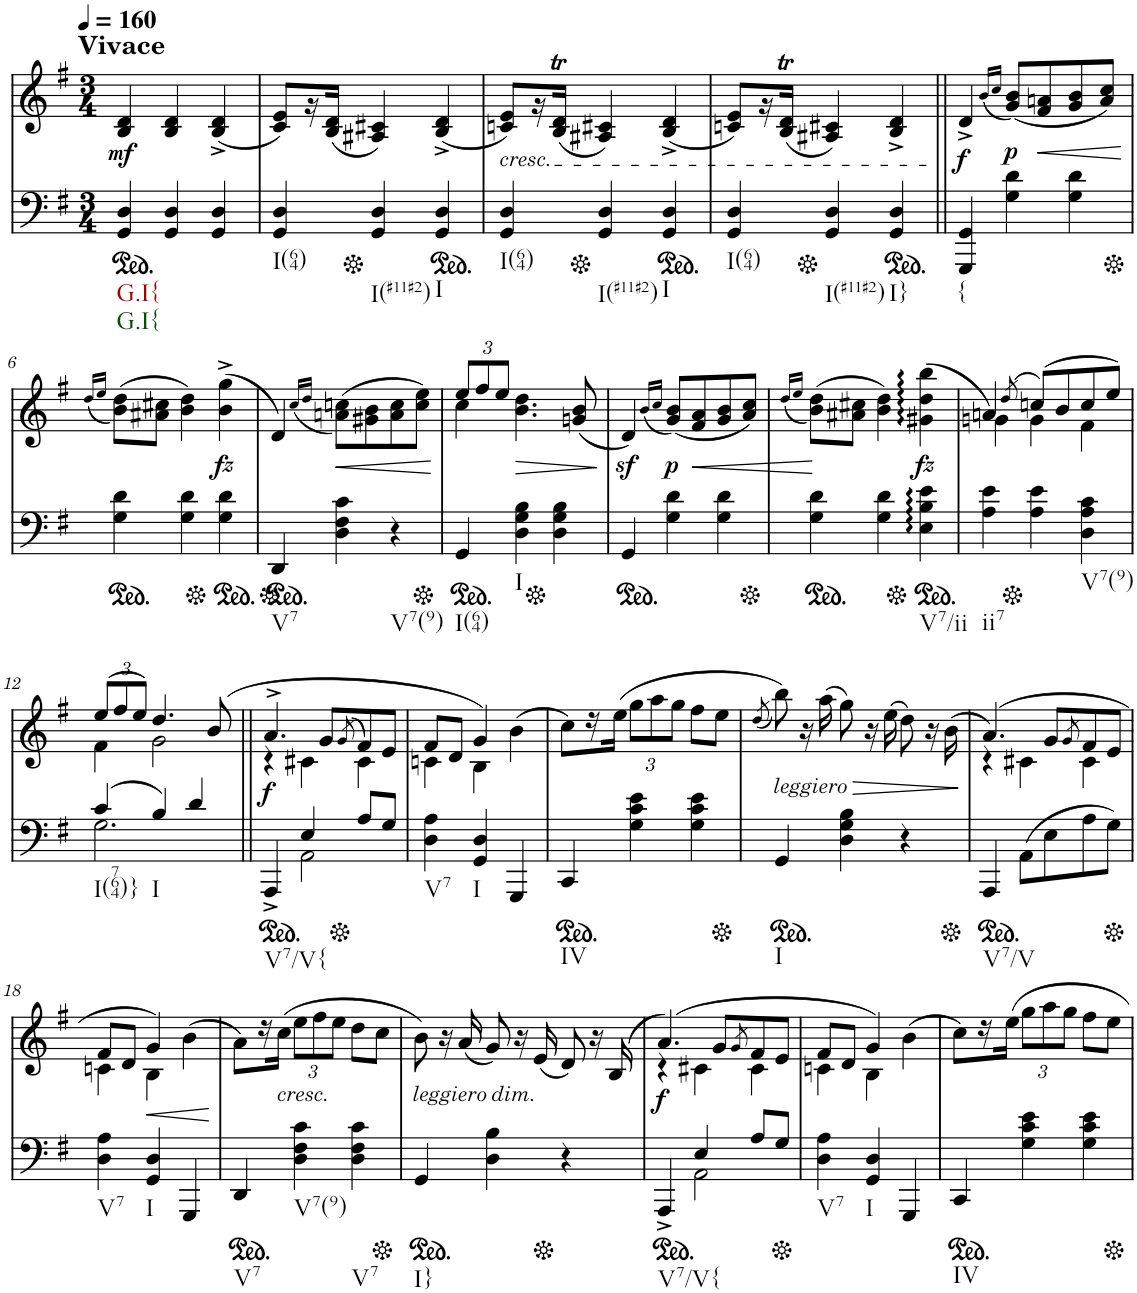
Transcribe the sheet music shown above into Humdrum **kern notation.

**kern	**kern	**dynam
*part2	*part1	*part1
*staff2	*staff1	*staff1
*I"Piano	*I"Piano	*
*I'Pno	*I'Pno	*
*clefF4	*clefG2	*
*k[f#]	*k[f#]	*
*G:	*G:	*
*M3/4	*M3/4	*
*ped	*	*
*MM160	*MM160	*
=1	=1	=1
!	!LO:TX:a:B:t=Vivace	!
!LO:TX:b:t=G.I{	!	!
!LO:TX:b:t=G.I{	!	!
!	!	!LO:DY:b
4GG/ 4D/	4B/ 4d/	mf
4GG/ 4D/	4B/ 4d/	.
4GG/ 4D/	(4B/^ 4d/^	.
=2	=2	=2
!LO:TX:b:t=I(64)	!	!
4GG/ 4D/	8c/ 8e/L)	.
.	16r	.
.	(16B/ 16d/JJ	.
*Xped	*	*
!LO:TX:b:t=I(#11#2)	!	!
4GG/ 4D/	4A#X/ 4c#X/)	.
*ped	*	*
!LO:TX:b:t=I	!	!
4GG/ 4D/	(4B/^ 4d/^	.
=3	=3	=3
!	!LO:TX:b:i:t=cresc.	!
!LO:TX:b:t=I(64)	!	!
4GG/ 4D/	8cn/ 8e/L)	.
.	16r	.
.	(16B/T 16d/TJJ	.
*Xped	*	*
!LO:TX:b:t=I(#11#2)	!	!
4GG/ 4D/	4A#X/ 4c#X/)	.
*ped	*	*
!LO:TX:b:t=I	!	!
4GG/ 4D/	(4B/^ 4d/^	.
=4	=4	=4
!LO:TX:b:t=I(64)	!	!
4GG/ 4D/	8cn/ 8e/L)	.
.	16r	.
.	(16B/T 16d/TJJ	.
*Xped	*	*
!LO:TX:b:t=I(#11#2)	!	!
4GG/ 4D/	4A#X/ 4c#X/)	.
*ped	*	*
!LO:TX:b:t=I}	!	!
4GG/ 4D/	4B/^ 4d/^	.
=5||	=5||	=5||
!LO:TX:b:t={	!	!
!	!	!LO:DY:b
4GGG/ 4GG/	4d^/	f
.	(16qb/LL	.
.	16qcc/JJ	.
!	!	!LO:DY:b
4G\ 4d\	(8g/ 8b/L)	p
!	!	!LO:HP:b
.	8f#/ 8an/	<
4G\ 4d\	8g/ 8b/	.
.	8a/ 8cc/J)	.
.	.	[
!!LO:LB:g=z
=6	=6	=6
.	(16qdd/LL	.
.	16qee/JJ	.
*Xped	*	*
*ped	*	*
4G\ 4d\	(8b\ 8dd\L)	.
.	8a#X\ 8cc#X\J	.
4G\ 4d\	4b\ 4dd\)	.
*Xped	*	*
*ped	*	*
!	!	!LO:DY:b
4G\ 4d\	(4b\^ 4gg\^	fz
=7	=7	=7
*Xped	*	*
*ped	*	*
!LO:TX:b:t=V7	!	!
4DD/	4d/)	.
.	(16qcc/LL	.
.	16qdd/JJ	.
4D\ 4F#\ 4c\	(8an\ 8ccn\L)	.
.	8g#X\ 8b\	.
!LO:TX:b:t=V7(9)	!	!
4r	8a\ 8cc\	.
.	8cc\ 8ee\J)	.
=8	=8	=8
*Xped	*	*
*ped	*	*
*	*Xbrackettup	*
*	*^	*
!LO:TX:b:t=I(64)	!	!	!
4GG/	12ee/L	4cc\	.
.	12ff#/	.	.
.	12ee/J	.	.
!LO:TX:b:t=I	!	!	!
!	!	!	!LO:HP:b
4D\ 4G\ 4B\	2ryy	4.b\ 4.dd\	>
*Xped	*	*	*
4D\ 4G\ 4B\	.	.	.
.	.	(8gn/ 8b/	.
*	*v	*v	*
.	.	]
=9	=9	=9
*ped	*	*
4GG/	4dz</)	.
.	(16qb/LL	.
.	16qcc/JJ	.
!	!	!LO:DY:b
4G\ 4d\	(8g/ 8b/L)	p
!	!	!LO:HP:b
.	8f#/ 8a/	<
4G\ 4d\	8g/ 8b/	.
.	8a/ 8cc/J)	.
=10	=10	=10
.	(16qdd/LL	.
.	16qee/JJ	.
*Xped	*	*
*ped	*	*
4G\ 4d\	(8b\ 8dd\L)	.
.	8a#X\ 8cc#X\J	[
4G\ 4d\	4b\ 4dd\)	.
*Xped	*	*
*ped	*	*
!LO:TX:b:t=V7/ii	!	!
!	!	!LO:DY:b
4E\ 4B\ 4e\	(4g#X\ 4dd\ 4bb\	fz
=11	=11	=11
*	*^	*
!LO:TX:b:t=ii7	!	!	!
4A\ 4e\	4an/)	4gn\	.
.	(8qdd/	.	.
*Xped	*	*	*
4A\ 4e\	(8ccn/L)	4g\	.
.	8b/	.	.
!LO:TX:b:t=V7(9)	!	!	!
4D\ 4A\ 4c\	8cc/	4f#\	.
.	8ee/J)	.	.
!!LO:LB:g=z	!!
=12	=12	=12	=12
*^	*	*	*
!LO:TX:b:t=I(764)}	!	!	!	!
(4c/	2.G\	(12ee/L	4f#\	.
.	.	12ff#/	.	.
.	.	12ee/J)	.	.
!LO:TX:b:t=I	!	!	!	!
4B/)	.	4.dd/	2g\	.
4d/	.	.	.	.
.	.	(8b/	.	.
=13||	=13||	=13||	=13||	=13||
*ped	*	*	*	*
!LO:TX:b:t=V7/V{	!	!	!	!
!	!	!	!	!LO:DY:b
4AAA^/	4ryy	4.a^/	4r	f
4E/	2AA\	.	4c#X\	.
.	.	8g/L	.	.
.	.	(8qg/	.	.
*Xped	*	*	*	*
8A/L	.	8f#/)	4c#\	.
8G/J	.	8e/J	.	.
*v	*v	*	*	*
=14	=14	=14	=14
!LO:TX:b:t=V7	!	!	!
4D\ 4A\	8f#/L	4cn\	.
.	8d/J	.	.
!LO:TX:b:t=I	!	!	!
4GG/ 4D/	4g/)	4B\	.
4GGG/	(4b\	4ryy	.
*	*v	*v	*
=15	=15	=15
*ped	*	*
*	*^	*
!LO:TX:b:t=IV	!	!	!
*	*v	*v	*
4CC/	8cc\L)	.
.	16r	.
.	(16ee\JJ	.
4G\ 4c\ 4e\	12gg\L	.
.	12aa\	.
.	12gg\J	.
4G\ 4c\ 4e\	8ff#\L	.
.	8ee\J	.
=16	=16	=16
.	(8qdd/	.
*Xped	*	*
*ped	*	*
!	!LO:TX:b:i:t=leggiero	!
!LO:TX:b:t=I	!	!
4GG/	8bb\))	.
.	16r	.
.	(16aa\	.
4D\ 4G\ 4B\	8gg\)	.
.	16r	.
.	(16ee\	.
4r	8dd\)	.
.	16r	.
.	(16b\	.
=17	=17	=17
*Xped	*	*
*ped	*	*
*	*^	*
!LO:TX:b:t=V7/V	!	!	!
4AAA/	(4.a/)	4r	.
(8AA\L	.	4c#X\	.
8E\	8g/L	.	.
.	8qg/	.	.
8A\	8f#/	4c#\	.
8G\J)	8e/J	.	.
!!LO:LB:g=z	!!
=18	=18	=18	=18
*Xped	*	*	*
!LO:TX:b:t=V7	!	!	!
4D\ 4A\	8f#/L	4cn\	.
.	8d/J	.	.
!LO:TX:b:t=I	!	!	!
!	!	!	!LO:HP:b
4GG/ 4D/	4g/)	4B\	<
4GGG/	(4b\	4ryy	.
*	*v	*v	*
.	.	[
=19	=19	=19
*ped	*	*
!LO:TX:b:t=V7	!	!
4DD/	8a\L)	.
.	16r	.
!	!LO:TX:b:i:t=cresc.	!
.	(16cc\JJ	.
!LO:TX:b:t=V7(9)	!	!
4D\ 4F#\ 4c\	12ee\L	.
.	12ff#\	.
.	12ee\J	.
!LO:TX:b:t=V7	!	!
4D\ 4F#\ 4c\	8dd\L	.
.	8cc\J	.
=20	=20	=20
*Xped	*	*
*ped	*	*
!	!LO:TX:b:i:t=leggiero	!
!	!LO:TX:b:i:t=dim.	!
!LO:TX:b:t=I}	!	!
4GG/	8b\)	.
.	16r	.
.	(16a/	.
4D\ 4B\	8g/)	.
.	16r	.
.	(16e/	.
*Xped	*	*
4r	8d/)	.
.	16r	.
.	(16B/	.
=21	=21	=21
*ped	*	*
*^	*^	*
!LO:TX:b:t=V7/V{	!	!	!	!
!	!	!	!	!LO:DY:b
4AAA^/	4ryy	(4.a/)	4r	f
4E/	2AA\	.	4c#X\	.
.	.	8g/L	.	.
.	.	8qg/	.	.
8A/L	.	8f#/	4c#\	.
8G/J	.	8e/J	.	.
*v	*v	*	*	*
=22	=22	=22	=22
*Xped	*	*	*
!LO:TX:b:t=V7	!	!	!
4D\ 4A\	8f#/L	4cn\	.
.	8d/J	.	.
!LO:TX:b:t=I	!	!	!
4GG/ 4D/	4g/)	4B\	.
4GGG/	(4b\	4ryy	.
*	*v	*v	*
=23	=23	=23
*ped	*	*
*	*^	*
!LO:TX:b:t=IV	!	!	!
*	*v	*v	*
4CC/	8cc\L)	.
.	16r	.
.	16ee\JJ	.
4G\ 4c\ 4e\	12gg\L	.
.	12aa\	.
.	12gg\J	.
4G\ 4c\ 4e\	8ff#\L	.
.	8ee\J	.
*Xped	*	*
=	=	=
*-	*-	*-
